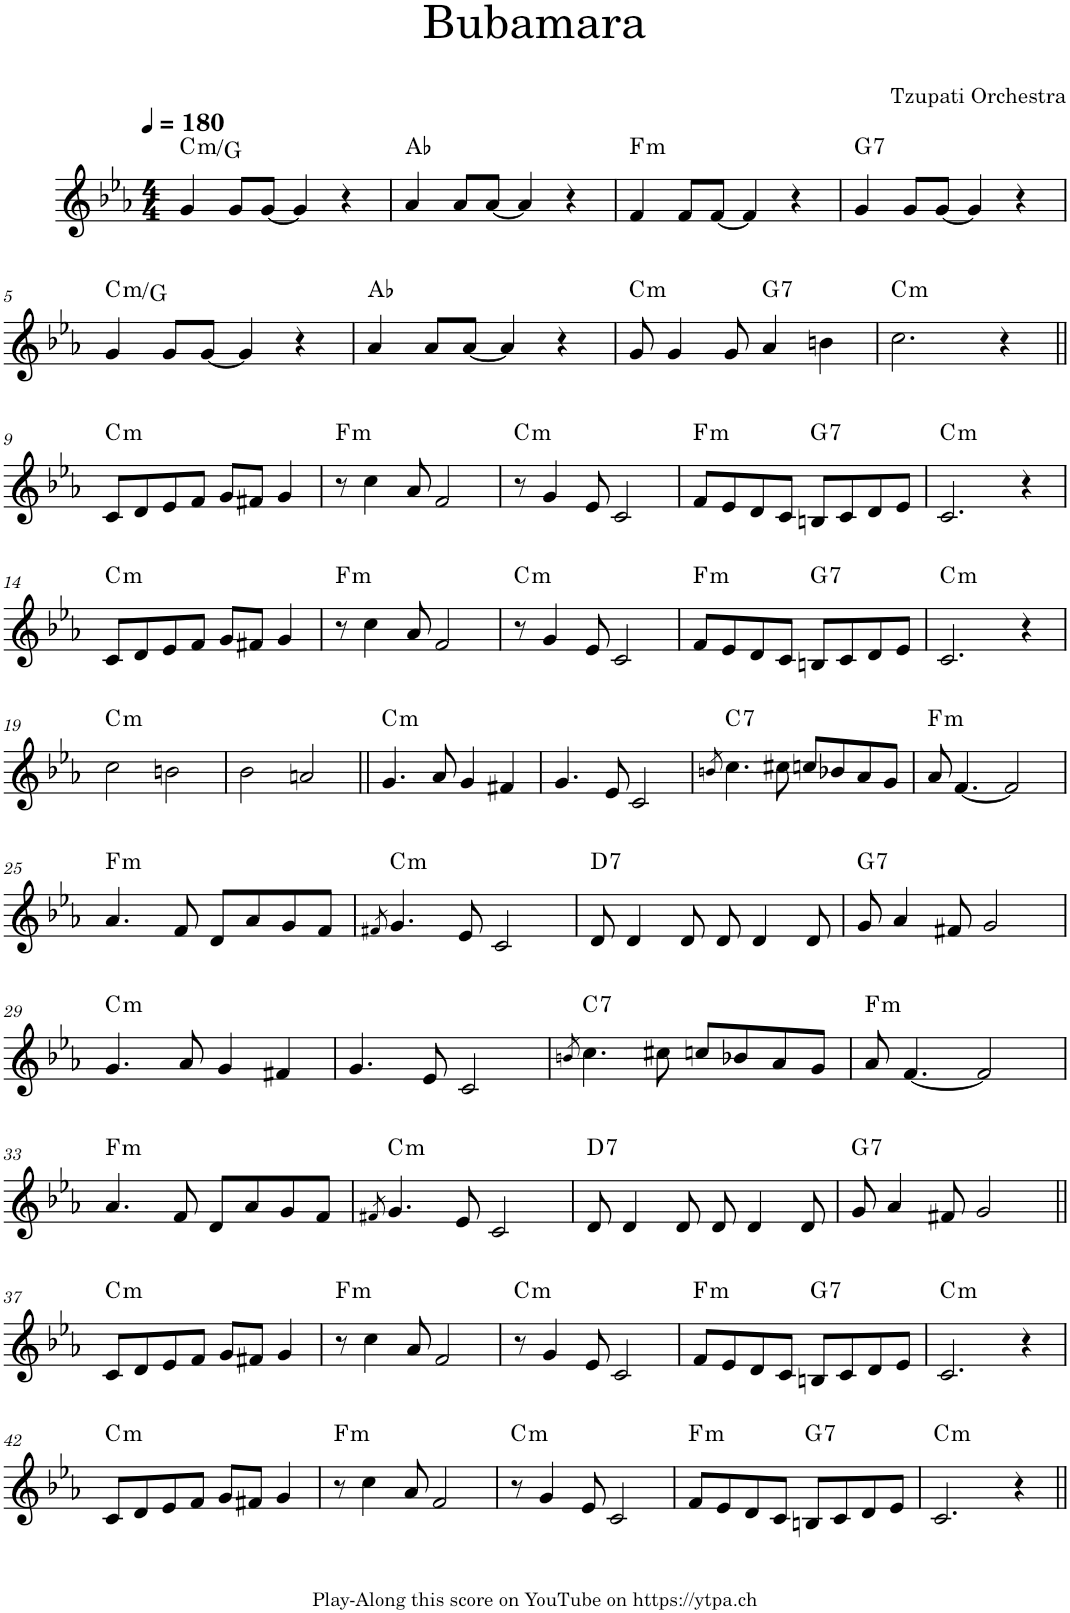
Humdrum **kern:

**kern	**harte
*part1	*part1
*staff1	*
*I"Piano	*
*I'Pno.	*
*clefG2	*
*k[b-e-a-]	*
*M4/4	*
*MM180	*
=1	=1
!	!LO:H:kt=m
4g/	C:min/5
8g/L	.
[8g/J	.
4g/]	.
4r	.
=2	=2
4a-/	Ab:maj
8a-/L	.
[8a-/J	.
4a-/]	.
4r	.
=3	=3
!	!LO:H:kt=m
4f/	F:min
8f/L	.
[8f/J	.
4f/]	.
4r	.
=4	=4
!	!LO:H:kt=7
4g/	G:7
8g/L	.
[8g/J	.
4g/]	.
4r	.
!!LO:LB:g=z
=5	=5
!	!LO:H:kt=m
4g/	C:min/5
8g/L	.
[8g/J	.
4g/]	.
4r	.
=6	=6
4a-/	Ab:maj
8a-/L	.
[8a-/J	.
4a-/]	.
4r	.
=7	=7
!	!LO:H:kt=m
8g/	C:min
4g/	.
8g/	.
!	!LO:H:kt=7
4a-/	G:7
4bn\	.
=8	=8
!	!LO:H:kt=m
2.cc\	C:min
4r	.
!!LO:LB:g=z
=9||	=9||
!	!LO:H:kt=m
8c/L	C:min
8d/	.
8e-/	.
8f/J	.
8g/L	.
8f#X/J	.
4g/	.
=10	=10
!	!LO:H:kt=m
8r	F:min
4cc\	.
8a-/	.
2f/	.
=11	=11
!	!LO:H:kt=m
8r	C:min
4g/	.
8e-/	.
2c/	.
=12	=12
!	!LO:H:kt=m
8f/L	F:min
8e-/	.
8d/	.
8c/J	.
!	!LO:H:kt=7
8Bn/L	G:7
8c/	.
8d/	.
8e-/J	.
=13	=13
!	!LO:H:kt=m
2.c/	C:min
4r	.
!!LO:LB:g=z
=14	=14
!	!LO:H:kt=m
8c/L	C:min
8d/	.
8e-/	.
8f/J	.
8g/L	.
8f#X/J	.
4g/	.
=15	=15
!	!LO:H:kt=m
8r	F:min
4cc\	.
8a-/	.
2f/	.
=16	=16
!	!LO:H:kt=m
8r	C:min
4g/	.
8e-/	.
2c/	.
=17	=17
!	!LO:H:kt=m
8f/L	F:min
8e-/	.
8d/	.
8c/J	.
!	!LO:H:kt=7
8Bn/L	G:7
8c/	.
8d/	.
8e-/J	.
=18	=18
!	!LO:H:kt=m
2.c/	C:min
4r	.
!!LO:LB:g=z
=19	=19
!	!LO:H:kt=m
2cc\	C:min
2bn\	.
=20	=20
2b-\	.
2an/	.
=21||	=21||
!	!LO:H:kt=m
4.g/	C:min
8a-/	.
4g/	.
4f#X/	.
=22	=22
4.g/	.
8e-/	.
2c/	.
=23	=23
8qbn/	.
!	!LO:H:kt=7
4.cc\	C:7
8cc#X\	.
8ccn/L	.
8b-X/	.
8a-/	.
8g/J	.
=24	=24
!	!LO:H:kt=m
8a-/	F:min
[4.f/	.
2f/]	.
!!LO:LB:g=z
=25	=25
!	!LO:H:kt=m
4.a-/	F:min
8f/	.
8d/L	.
8a-/	.
8g/	.
8f/J	.
=26	=26
8qf#X/	.
!	!LO:H:kt=m
4.g/	C:min
8e-/	.
2c/	.
=27	=27
!	!LO:H:kt=7
8d/	D:7
4d/	.
8d/	.
8d/	.
4d/	.
8d/	.
=28	=28
!	!LO:H:kt=7
8g/	G:7
4a-/	.
8f#X/	.
2g/	.
!!LO:LB:g=z
=29	=29
!	!LO:H:kt=m
4.g/	C:min
8a-/	.
4g/	.
4f#X/	.
=30	=30
4.g/	.
8e-/	.
2c/	.
=31	=31
8qbn/	.
!	!LO:H:kt=7
4.cc\	C:7
8cc#X\	.
8ccn/L	.
8b-X/	.
8a-/	.
8g/J	.
=32	=32
!	!LO:H:kt=m
8a-/	F:min
[4.f/	.
2f/]	.
!!LO:LB:g=z
=33	=33
!	!LO:H:kt=m
4.a-/	F:min
8f/	.
8d/L	.
8a-/	.
8g/	.
8f/J	.
=34	=34
8qf#X/	.
!	!LO:H:kt=m
4.g/	C:min
8e-/	.
2c/	.
=35	=35
!	!LO:H:kt=7
8d/	D:7
4d/	.
8d/	.
8d/	.
4d/	.
8d/	.
=36	=36
!	!LO:H:kt=7
8g/	G:7
4a-/	.
8f#X/	.
2g/	.
!!LO:LB:g=z
=37||	=37||
!	!LO:H:kt=m
8c/L	C:min
8d/	.
8e-/	.
8f/J	.
8g/L	.
8f#X/J	.
4g/	.
=38	=38
!	!LO:H:kt=m
8r	F:min
4cc\	.
8a-/	.
2f/	.
=39	=39
!	!LO:H:kt=m
8r	C:min
4g/	.
8e-/	.
2c/	.
=40	=40
!	!LO:H:kt=m
8f/L	F:min
8e-/	.
8d/	.
8c/J	.
!	!LO:H:kt=7
8Bn/L	G:7
8c/	.
8d/	.
8e-/J	.
=41	=41
!	!LO:H:kt=m
2.c/	C:min
4r	.
!!LO:LB:g=z
=42	=42
!	!LO:H:kt=m
8c/L	C:min
8d/	.
8e-/	.
8f/J	.
8g/L	.
8f#X/J	.
4g/	.
=43	=43
!	!LO:H:kt=m
8r	F:min
4cc\	.
8a-/	.
2f/	.
=44	=44
!	!LO:H:kt=m
8r	C:min
4g/	.
8e-/	.
2c/	.
=45	=45
!	!LO:H:kt=m
8f/L	F:min
8e-/	.
8d/	.
8c/J	.
!	!LO:H:kt=7
8Bn/L	G:7
8c/	.
8d/	.
8e-/J	.
=46	=46
!	!LO:H:kt=m
2.c/	C:min
4r	.
=||	=||
*-	*-
